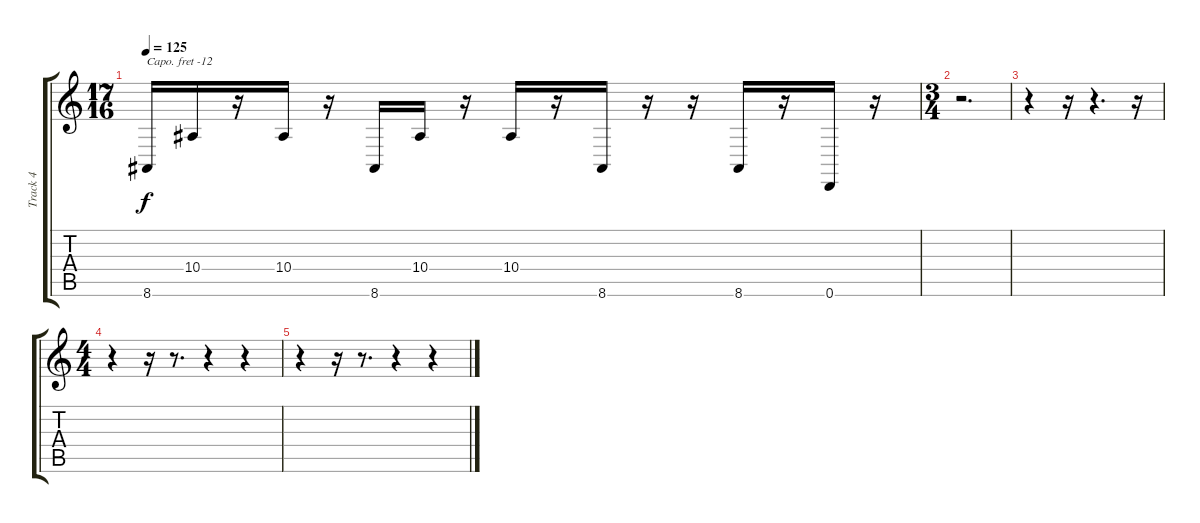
\track ("Track 4" "Track 4") {instrument slapbass2}
\staff {score tabs}
\capo -12
\tuning (D4 A3 F3 C3 G2 D2) {hide}
\ts (17 16)
\tempo 125
\clef g2
\ks c
8.6.16{dy f} 10.4.16 r.16 10.4.16 r.16 8.6.16 10.4.16 r.16 10.4.16 r.16 8.6.16 r.16 r.16 8.6.16 r.16 0.6.16 r.16 |
\ts (3 4)
r.2{d} |
r.4 r.16 r.4{d} r.16 |
\ts (4 4)
r.4 r.16 r.8{d} r.4 r.4 |
r.4 r.16 r.8{d} r.4 r.4
